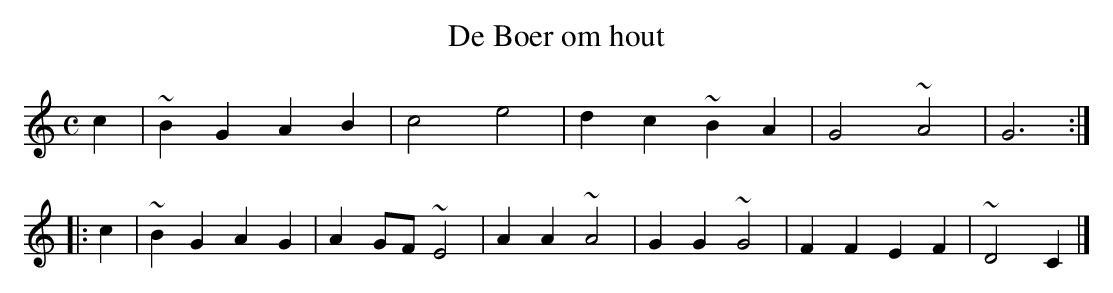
X:1
T:De Boer om hout
M:C
K:Cmaj
c2|~B2G2A2B2|c4e4|d2c2~B2A2|G4~A4|G6:|
|:c2|~B2G2A2G2|A2GF~E4|A2A2~A4|G2G2~G4|F2F2E2F2|~D4C2|]
